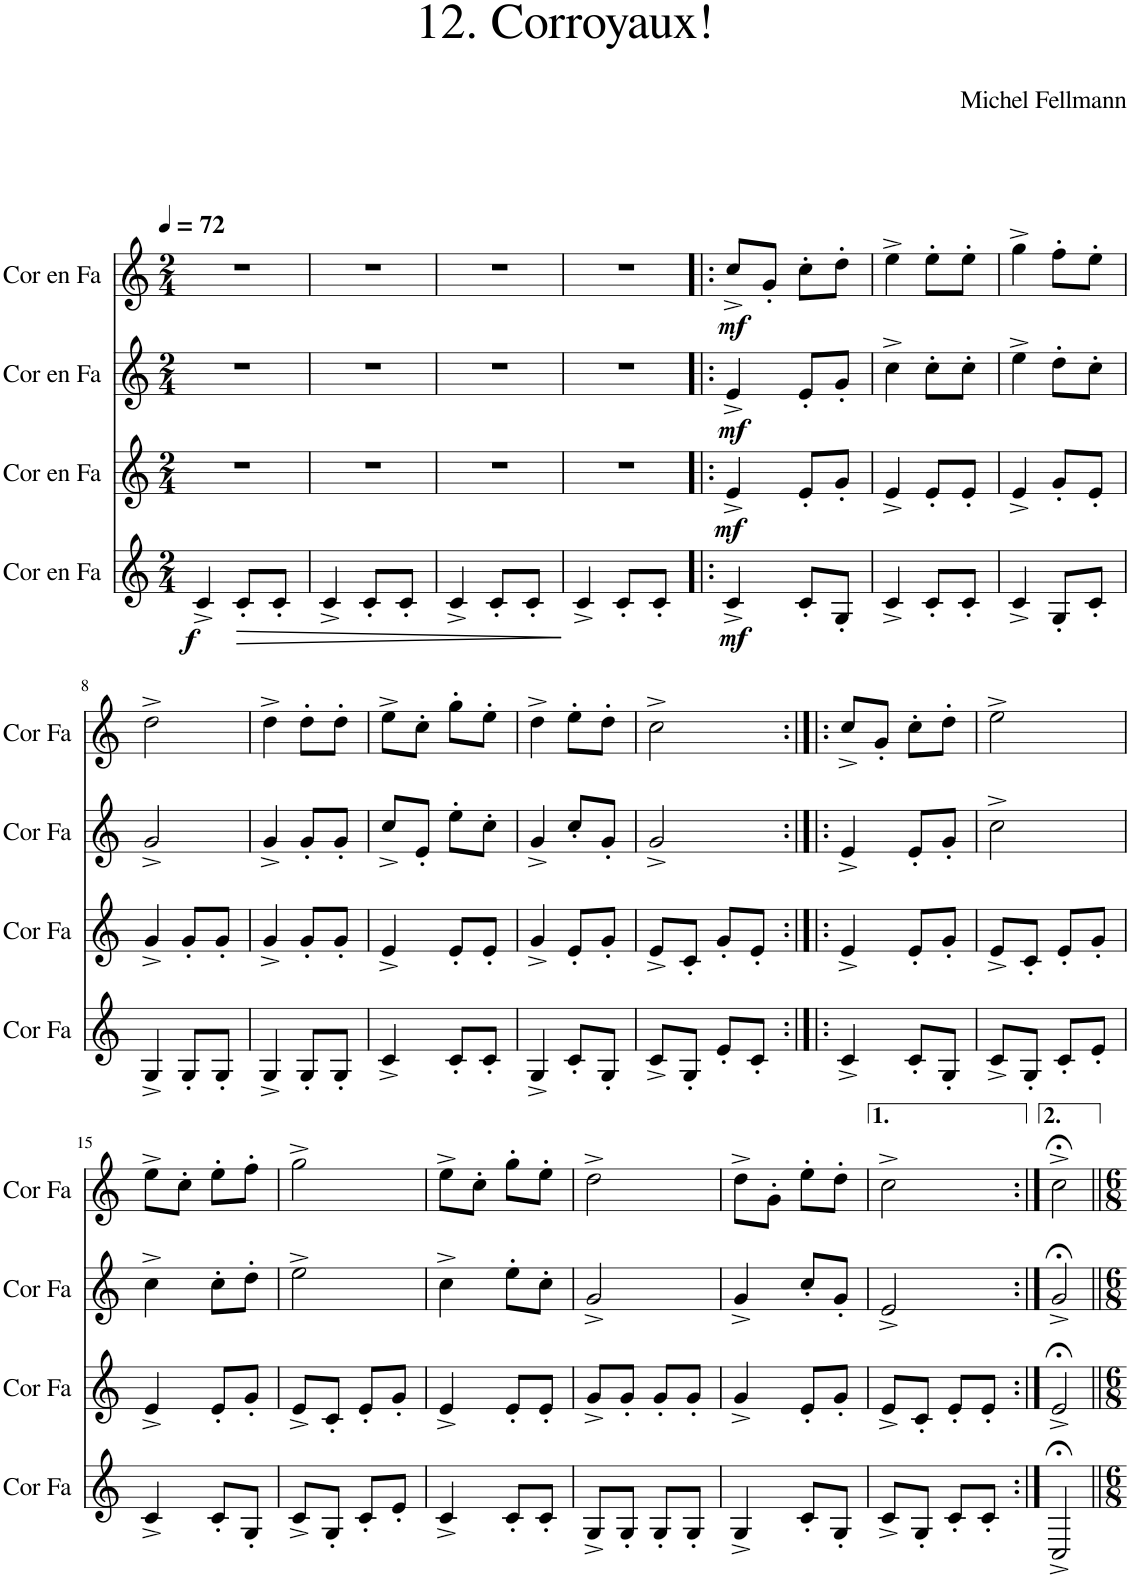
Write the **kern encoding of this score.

**kern	**dynam	**kern	**dynam	**kern	**dynam	**kern	**dynam
*part4	*part4	*part3	*part3	*part2	*part2	*part1	*part1
*staff4	*staff4	*staff3	*staff3	*staff2	*staff2	*staff1	*staff1
*I"Cor en Fa	*	*I"Cor en Fa	*	*I"Cor en Fa	*	*I"Cor en Fa	*
*I'Cor Fa	*	*I'Cor Fa	*	*I'Cor Fa	*	*I'Cor Fa	*
*clefG2	*	*clefG2	*	*clefG2	*	*clefG2	*
*Trd4c7	*	*Trd4c7	*	*Trd4c7	*	*Trd4c7	*
*k[]	*	*k[]	*	*k[]	*	*k[]	*
*M2/4	*	*M2/4	*	*M2/4	*	*M2/4	*
*MM72	*	*MM72	*	*MM72	*	*MM72	*
=1	=1	=1	=1	=1	=1	=1	=1
!	!LO:DY:b	!	!	!	!	!	!
4c^/	f	2r	.	2r	.	2r	.
!	!LO:HP:b	!	!	!	!	!	!
8c'/L	>	.	.	.	.	.	.
8c'/J	.	.	.	.	.	.	.
.	]	.	.	.	.	.	.
=2	=2	=2	=2	=2	=2	=2	=2
4c^/	.	2r	.	2r	.	2r	.
8c'/L	.	.	.	.	.	.	.
8c'/J	.	.	.	.	.	.	.
=3	=3	=3	=3	=3	=3	=3	=3
4c^/	.	2r	.	2r	.	2r	.
8c'/L	.	.	.	.	.	.	.
8c'/J	.	.	.	.	.	.	.
=4	=4	=4	=4	=4	=4	=4	=4
4c^/	.	2r	.	2r	.	2r	.
8c'/L	.	.	.	.	.	.	.
8c'/J	.	.	.	.	.	.	.
=5!|:	=5!|:	=5!|:	=5!|:	=5!|:	=5!|:	=5!|:	=5!|:
!	!LO:DY:b	!	!LO:DY:b	!	!LO:DY:b	!	!LO:DY:b
4c^/	mf	4e^/	mf	4e^/	mf	8cc^/L	mf
.	.	.	.	.	.	8g'/J	.
8c'/L	.	8e'/L	.	8e'/L	.	8cc'\L	.
8G'/J	.	8g'/J	.	8g'/J	.	8dd'\J	.
=6	=6	=6	=6	=6	=6	=6	=6
4c^/	.	4e^/	.	4cc^\	.	4ee^\	.
8c'/L	.	8e'/L	.	8cc'\L	.	8ee'\L	.
8c'/J	.	8e'/J	.	8cc'\J	.	8ee'\J	.
=7	=7	=7	=7	=7	=7	=7	=7
4c^/	.	4e^/	.	4ee^\	.	4gg^\	.
8G'/L	.	8g'/L	.	8dd'\L	.	8ff'\L	.
8c'/J	.	8e'/J	.	8cc'\J	.	8ee'\J	.
!!LO:LB:g=z
=8	=8	=8	=8	=8	=8	=8	=8
4G^/	.	4g^/	.	2g^/	.	2dd^\	.
8G'/L	.	8g'/L	.	.	.	.	.
8G'/J	.	8g'/J	.	.	.	.	.
=9	=9	=9	=9	=9	=9	=9	=9
4G^/	.	4g^/	.	4g^/	.	4dd^\	.
8G'/L	.	8g'/L	.	8g'/L	.	8dd'\L	.
8G'/J	.	8g'/J	.	8g'/J	.	8dd'\J	.
=10	=10	=10	=10	=10	=10	=10	=10
4c^/	.	4e^/	.	8cc^/L	.	8ee^\L	.
.	.	.	.	8e'/J	.	8cc'\J	.
8c'/L	.	8e'/L	.	8ee'\L	.	8gg'\L	.
8c'/J	.	8e'/J	.	8cc'\J	.	8ee'\J	.
=11	=11	=11	=11	=11	=11	=11	=11
4G^/	.	4g^/	.	4g^/	.	4dd^\	.
8c'/L	.	8e'/L	.	8cc'/L	.	8ee'\L	.
8G'/J	.	8g'/J	.	8g'/J	.	8dd'\J	.
=12	=12	=12	=12	=12	=12	=12	=12
8c^/L	.	8e^/L	.	2g^/	.	2cc^\	.
8G'/J	.	8c'/J	.	.	.	.	.
8e'/L	.	8g'/L	.	.	.	.	.
8c'/J	.	8e'/J	.	.	.	.	.
=13:|!|:	=13:|!|:	=13:|!|:	=13:|!|:	=13:|!|:	=13:|!|:	=13:|!|:	=13:|!|:
4c^/	.	4e^/	.	4e^/	.	8cc^/L	.
.	.	.	.	.	.	8g'/J	.
8c'/L	.	8e'/L	.	8e'/L	.	8cc'\L	.
8G'/J	.	8g'/J	.	8g'/J	.	8dd'\J	.
=14	=14	=14	=14	=14	=14	=14	=14
8c^/L	.	8e^/L	.	2cc^\	.	2ee^\	.
8G'/J	.	8c'/J	.	.	.	.	.
8c'/L	.	8e'/L	.	.	.	.	.
8e'/J	.	8g'/J	.	.	.	.	.
!!LO:LB:g=z
=15	=15	=15	=15	=15	=15	=15	=15
4c^/	.	4e^/	.	4cc^\	.	8ee^\L	.
.	.	.	.	.	.	8cc'\J	.
8c'/L	.	8e'/L	.	8cc'\L	.	8ee'\L	.
8G'/J	.	8g'/J	.	8dd'\J	.	8ff'\J	.
=16	=16	=16	=16	=16	=16	=16	=16
8c^/L	.	8e^/L	.	2ee^\	.	2gg^\	.
8G'/J	.	8c'/J	.	.	.	.	.
8c'/L	.	8e'/L	.	.	.	.	.
8e'/J	.	8g'/J	.	.	.	.	.
=17	=17	=17	=17	=17	=17	=17	=17
4c^/	.	4e^/	.	4cc^\	.	8ee^\L	.
.	.	.	.	.	.	8cc'\J	.
8c'/L	.	8e'/L	.	8ee'\L	.	8gg'\L	.
8c'/J	.	8e'/J	.	8cc'\J	.	8ee'\J	.
=18	=18	=18	=18	=18	=18	=18	=18
8G^/L	.	8g^/L	.	2g^/	.	2dd^\	.
8G'/J	.	8g'/J	.	.	.	.	.
8G'/L	.	8g'/L	.	.	.	.	.
8G'/J	.	8g'/J	.	.	.	.	.
=19	=19	=19	=19	=19	=19	=19	=19
4G^/	.	4g^/	.	4g^/	.	8dd^\L	.
.	.	.	.	.	.	8g'\J	.
8c'/L	.	8e'/L	.	8cc'/L	.	8ee'\L	.
8G'/J	.	8g'/J	.	8g'/J	.	8dd'\J	.
=20	=20	=20	=20	=20	=20	=20	=20
8c^/L	.	8e^/L	.	2e^/	.	2cc^\	.
8G'/J	.	8c'/J	.	.	.	.	.
8c'/L	.	8e'/L	.	.	.	.	.
8c'/J	.	8e'/J	.	.	.	.	.
=21:|!	=21:|!	=21:|!	=21:|!	=21:|!	=21:|!	=21:|!	=21:|!
2C;<^/	.	2e;<^/	.	2g;<^/	.	2cc;<^\	.
=||	=||	=||	=||	=||	=||	=||	=||
*-	*-	*-	*-	*-	*-	*-	*-
